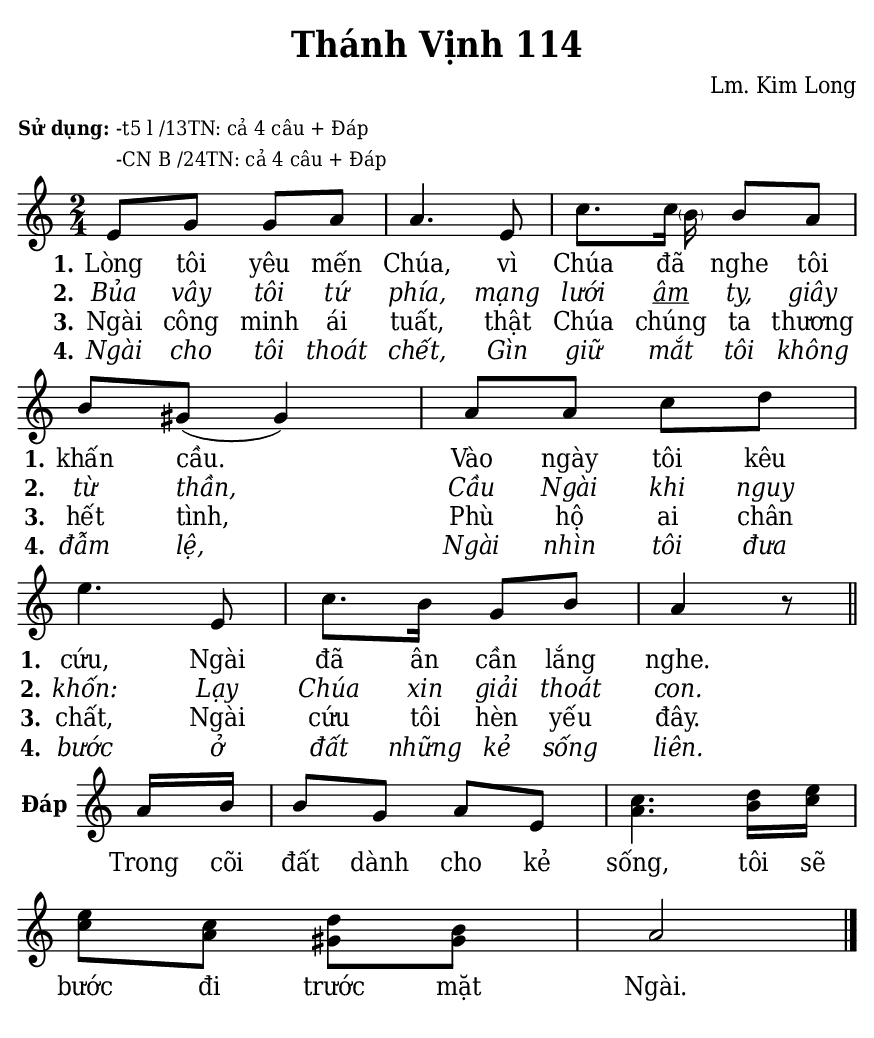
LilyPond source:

% Cài đặt chung
\version "2.22.1"
\include "english.ly"

\header {
  title = "Thánh Vịnh 114"
  composer = "Lm. Kim Long"
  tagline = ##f
}

% mã nguồn cho những chức năng chưa hỗ trợ trong phiên bản lilypond hiện tại
% cung cấp bởi cộng đồng lilypond khi gửi email đến lilypond-user@gnu.org
% in số phiên khúc trên mỗi dòng
#(define (add-grob-definition grob-name grob-entry)
     (set! all-grob-descriptions
           (cons ((@@ (lily) completize-grob-entry)
                  (cons grob-name grob-entry))
                 all-grob-descriptions)))

#(add-grob-definition
    'StanzaNumberSpanner
    `((direction . ,LEFT)
      (font-series . bold)
      (padding . 1.0)
      (side-axis . ,X)
      (stencil . ,ly:text-interface::print)
      (X-offset . ,ly:side-position-interface::x-aligned-side)
      (Y-extent . ,grob::always-Y-extent-from-stencil)
      (meta . ((class . Spanner)
               (interfaces . (font-interface
                              side-position-interface
                              stanza-number-interface
                              text-interface))))))

\layout {
    \context {
      \Global
      \grobdescriptions #all-grob-descriptions
    }
    \context {
      \Score
      \remove Stanza_number_align_engraver
      \consists
        #(lambda (context)
           (let ((texts '())
                 (syllables '()))
             (make-engraver
              (acknowledgers
               ((stanza-number-interface engraver grob source-engraver)
                  (set! texts (cons grob texts)))
               ((lyric-syllable-interface engraver grob source-engraver)
                  (set! syllables (cons grob syllables))))
              ((stop-translation-timestep engraver)
                 (for-each
                  (lambda (text)
                    (for-each
                     (lambda (syllable)
                       (ly:pointer-group-interface::add-grob
                        text
                        'side-support-elements
                        syllable))
                     syllables))
                  texts)
                 (set! syllables '())))))
    }
    \context {
      \Lyrics
      \remove Stanza_number_engraver
      \consists
        #(lambda (context)
           (let ((text #f)
                 (last-stanza #f))
             (make-engraver
              ((process-music engraver)
                 (let ((stanza (ly:context-property context 'stanza #f)))
                   (if (and stanza (not (equal? stanza last-stanza)))
                       (let ((column (ly:context-property context
'currentCommandColumn)))
                         (set! last-stanza stanza)
                         (if text
                             (ly:spanner-set-bound! text RIGHT column))
                         (set! text (ly:engraver-make-grob engraver
'StanzaNumberSpanner '()))
                         (ly:grob-set-property! text 'text stanza)
                         (ly:spanner-set-bound! text LEFT column)))))
              ((finalize engraver)
                 (if text
                     (let ((column (ly:context-property context
'currentCommandColumn)))
                       (ly:spanner-set-bound! text RIGHT column)))))))
      \override StanzaNumberSpanner.horizon-padding = 10000
    }
}

stanzaReminderOff =
  \temporary \override StanzaNumberSpanner.after-line-breaking =
     #(lambda (grob)
        ;; Can be replaced with (not (first-broken-spanner? grob)) in 2.23.
        (if (let ((siblings (ly:spanner-broken-into (ly:grob-original grob))))
              (and (pair? siblings)
                   (not (eq? grob (car siblings)))))
            (ly:grob-suicide! grob)))

stanzaReminderOn = \undo \stanzaReminderOff
% kết thúc mã nguồn

% Nhạc
nhacPhanMot = \relative c' {
  \key c \major
  \time 2/4
  e8 g g a |
  a4. e8 |
  c'8.
  <<
    {
      \voiceOne
      \once \stemDown c16
    }
    \new Voice = "splitpart" {
      \voiceTwo
      \once \override NoteColumn.force-hshift = #1.5
      \parenthesize
      b
    }
  >>
  \oneVoice
  b8 a |
  b gs (gs4) |
  a8 a c d |
  e4. e,8 |
  c'8. b16 g8 b |
  a4 r8 \bar "||"
}

nhacPhanHai = \relative c'' {
  \key c \major
  \time 2/4
  \partial 8
  a16 b |
  b8 g a e |
  <<
    {
      c'4. d16 e |
      e8 c d b
    }
    {
      a4. b16 c |
      c8 a gs gs
    }
  >>
  a2 \bar "|."
}

% Lời
loiPhanMot = \lyricmode {
  <<
    {
      \set stanza = "1."
      Lòng tôi yêu mến Chúa, vì Chúa đã nghe tôi khấn cầu.
      Vào ngày tôi kêu cứu, Ngài đã ân cần lắng nghe.
    }
    \new Lyrics {
	    \set associatedVoice = "beSop"
	    \set stanza = "2."
      \override Lyrics.LyricText.font-shape = #'italic
      Bủa vây tôi tứ phía, mạng lưới \markup { \underline "âm" } ty,
      giây từ thần,
      Cầu Ngài khi nguy khốn:
      Lạy Chúa xin giải thoát con.
    }
    \new Lyrics {
	    \set associatedVoice = "beSop"
	    \set stanza = "3."
      Ngài công minh ái tuất, thật Chúa chúng ta thương hết tình,
      Phù hộ ai chân chất, Ngài cứu tôi hèn yếu đây.
    }
    \new Lyrics {
	    \set associatedVoice = "beSop"
	    \set stanza = "4."
      \override Lyrics.LyricText.font-shape = #'italic
      Ngài cho tôi thoát chết,
      Gìn giữ mắt tôi không đẫm lệ,
      Ngài nhìn tôi đưa bước ở đất những kẻ sống liên.
    }
  >>
}

loiPhanHai = \lyricmode {
  Trong cõi đất dành cho kẻ sống, tôi sẽ bước đi trước mặt Ngài.
}

% Dàn trang
\paper {
  #(set-paper-size "a5")
  top-margin = 3\mm
  bottom-margin = 3\mm
  left-margin = 3\mm
  right-margin = 3\mm
  indent = #0
  #(define fonts
	 (make-pango-font-tree "Deja Vu Serif Condensed"
	 		       "Deja Vu Serif Condensed"
			       "Deja Vu Serif Condensed"
			       (/ 20 20)))
  print-page-number = ##f
  ragged-bottom = ##t
}

\markup {
  \vspace #1
  %\fill-line {
    \column {
      \left-align {
        \line { \bold \small "Sử dụng:" }
      }
    }
    \column {
      \left-align {
        \line { \small "-t5 l /13TN: cả 4 câu + Đáp" }
        \line { \small "-CN B /24TN: cả 4 câu + Đáp" }
      }
    }
  %}
}

\score {
  <<
    \new Staff <<
        \clef treble
        \new Voice = beSop {
          \nhacPhanMot
        }
      \new Lyrics \lyricsto beSop \loiPhanMot
    >>
  >>
  \layout {
    \override Lyrics.LyricSpace.minimum-distance = #2
    \override Score.BarNumber.break-visibility = ##(#f #f #f)
    \override Score.SpacingSpanner.uniform-stretching = ##t
    ragged-last = ##f
  }
}

\score {
  <<
    \new Staff \with {
      \remove "Time_signature_engraver"
      instrumentName = \markup { \bold "Đáp" }} <<
        \clef treble
        \new Voice = beSop {
          \nhacPhanHai
        }
      \new Lyrics \lyricsto beSop \loiPhanHai
    >>
  >>
  \layout {
    indent = 10
    \override Lyrics.LyricSpace.minimum-distance = #3
    \override Score.BarNumber.break-visibility = ##(#f #f #f)
    \override Score.SpacingSpanner.uniform-stretching = ##t
    \override LyricHyphen.minimum-distance = #2.0
    ragged-last = ##f
  }
}
